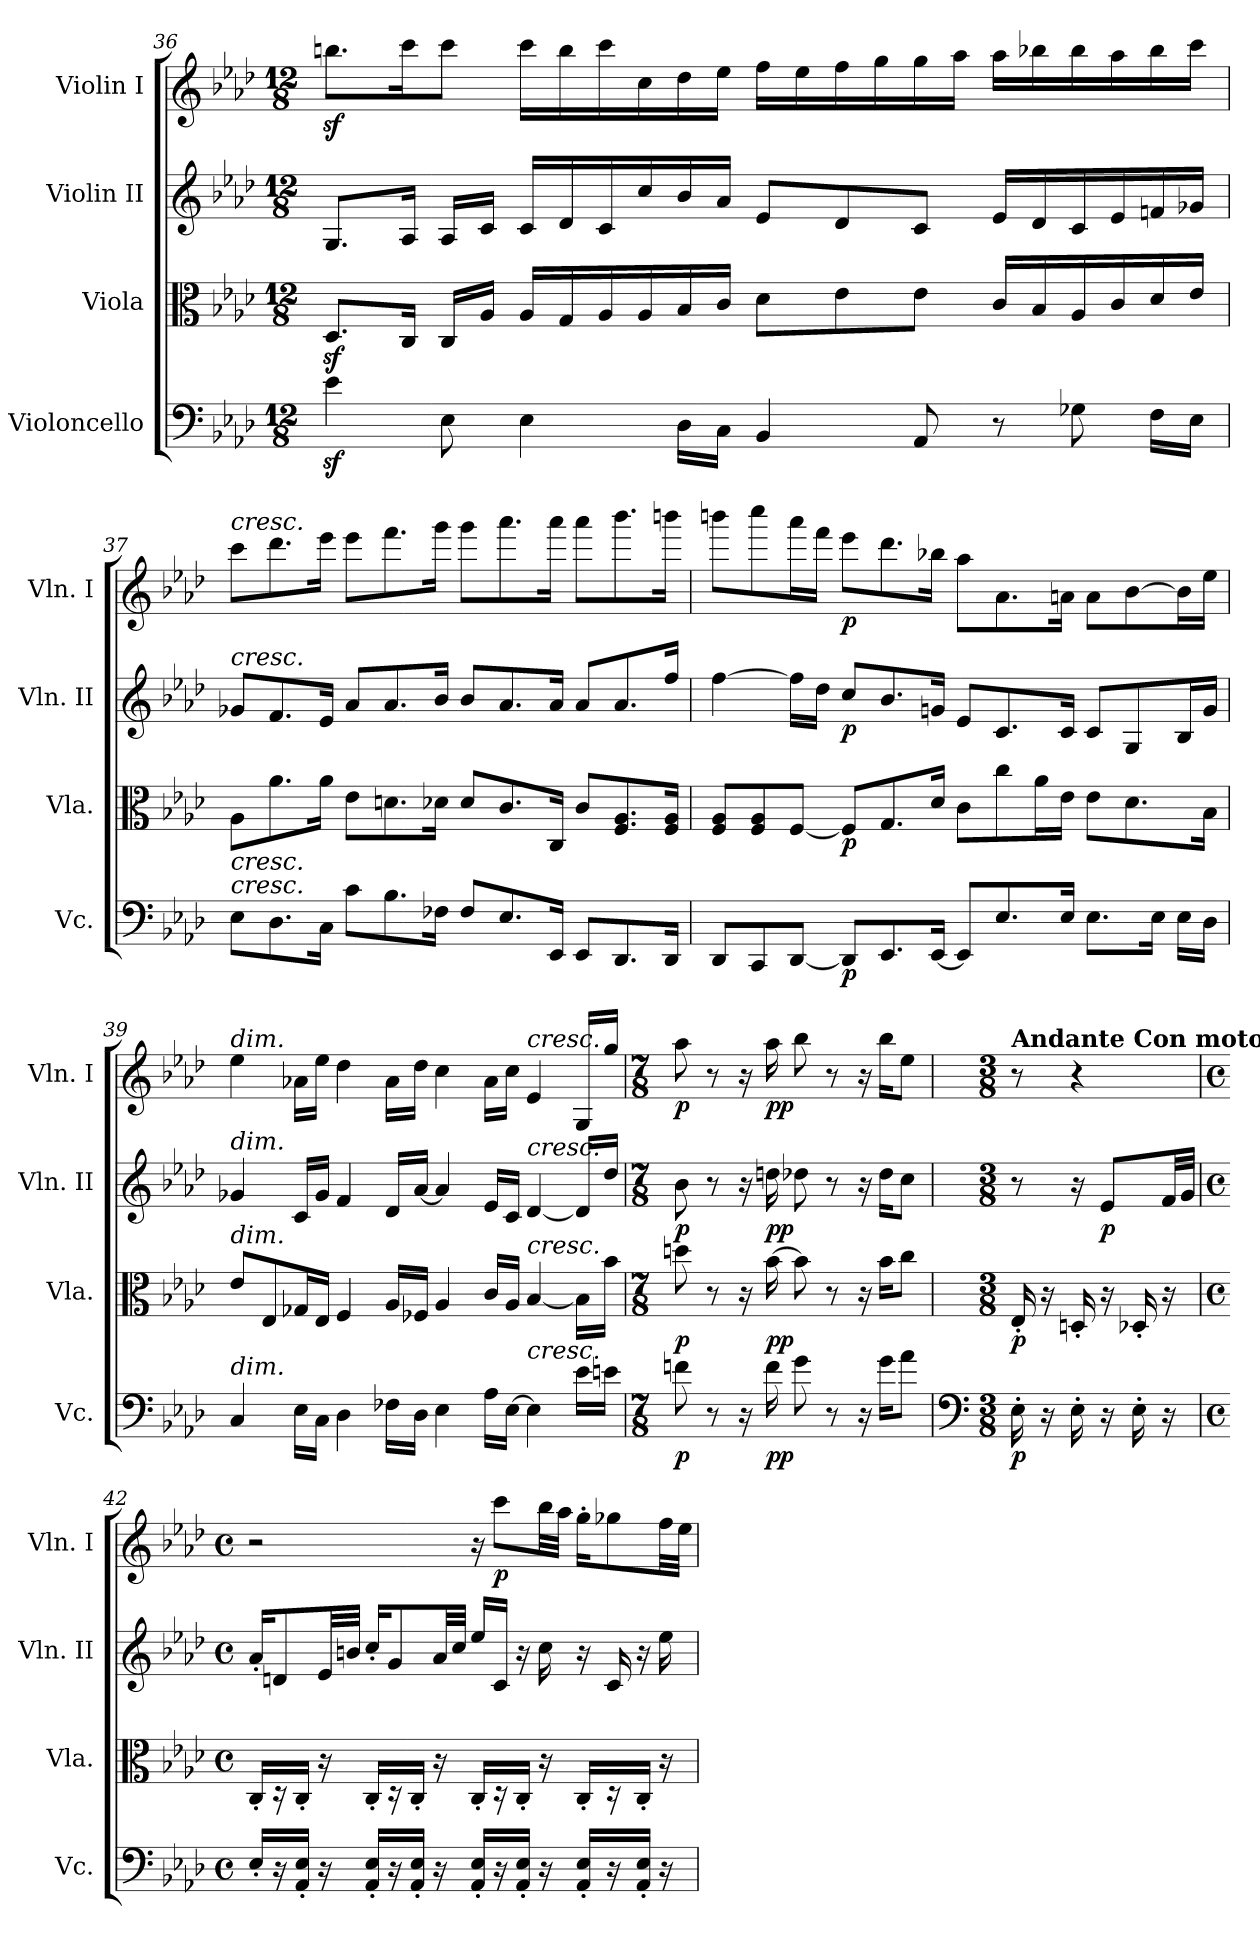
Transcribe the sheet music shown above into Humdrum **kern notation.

**kern	**dynam	**kern	**dynam	**kern	**dynam	**kern	**dynam
*part4	*part4	*part3	*part3	*part2	*part2	*part1	*part1
*staff4	*staff4	*staff3	*staff3	*staff2	*staff2	*staff1	*staff1
*I"Violoncello	*	*I"Viola	*	*I"Violin II	*	*I"Violin I	*
*I'Vc.	*	*I'Vla.	*	*I'Vln. II	*	*I'Vln. I	*
!!LO:LB:g=z
*clefF4	*	*clefC3	*	*clefG2	*	*clefG2	*
*k[b-e-a-d-]	*	*k[b-e-a-d-]	*	*k[b-e-a-d-]	*	*k[b-e-a-d-]	*
*A-:	*	*A-:	*	*A-:	*	*A-:	*
*M12/8	*	*M12/8	*	*M12/8	*	*M12/8	*
=36	=36	=36	=36	=36	=36	=36	=36
4e-z<\	.	8.D-z</L	.	8.G/L	.	8.bbnz<\L	.
.	.	16C/Jk	.	16A-/Jk	.	16ccc\K	.
8E-\	.	16C/LL	.	16A-/LL	.	8ccc\J	.
.	.	16A-/JJ	.	16c/JJ	.	.	.
4E-\	.	16A-/LL	.	16c/LL	.	16ccc\LL	.
.	.	16G/	.	16d-/	.	16bb\	.
.	.	16A-/	.	16c/	.	16ccc\	.
.	.	16A-/	.	16cc/	.	16cc\	.
16D-\LL	.	16B-/	.	16b-/	.	16dd-\	.
16C\JJ	.	16c/JJ	.	16a-/JJ	.	16ee-\JJ	.
4BB-/	.	8d-\L	.	8e-/L	.	16ff\LL	.
.	.	.	.	.	.	16ee-\	.
.	.	8e-\	.	8d-/	.	16ff\	.
.	.	.	.	.	.	16gg\	.
8AA-/	.	8e-\J	.	8c/J	.	16gg\	.
.	.	.	.	.	.	16aa-\JJ	.
8r	.	16c/LL	.	16e-/LL	.	16aa-\LL	.
.	.	16B-/	.	16d-/	.	16bb-X\	.
8G-X\	.	16A-/	.	16c/	.	16bb-\	.
.	.	16c/	.	16e-/	.	16aa-\	.
16F\LL	.	16d-/	.	16fn/	.	16bb-\	.
16E-\JJ	.	16e-/JJ	.	16g-X/JJ	.	16ccc\JJ	.
!!LO:PB:g=z
=37	=37	=37	=37	=37	=37	=37	=37
!	!	!	!	!	!	!LO:TX:a:i:t=cresc.	!
!	!	!	!	!LO:TX:a:i:t=cresc.	!	!	!
!LO:TX:a:i:t=cresc.	!	!	!	!	!	!	!
!LO:TX:a:i:t=cresc.	!	!	!	!	!	!	!
8E-\L	.	8A-\L	.	8g-X/L	.	8ccc\L	.
8.D-\	.	8.a-\	.	8.f/	.	8.ddd-\	.
16C\Jk	.	16a-\Jk	.	16e-/Jk	.	16eee-\Jk	.
8c\L	.	8e-\L	.	8a-/L	.	8eee-\L	.
8.B-\	.	8.dn\	.	8.a-/	.	8.fff\	.
16F-X\Jk	.	16d-X\Jk	.	16b-/Jk	.	16ggg\Jk	.
8F-/L	.	8d-/L	.	8b-/L	.	8ggg\L	.
8.E-/	.	8.c/	.	8.a-/	.	8.aaa-\	.
16EE-/Jk	.	16C/Jk	.	16a-/Jk	.	16aaa-\Jk	.
8EE-/L	.	8c/L	.	8a-/L	.	8aaa-\L	.
8.DD-/	.	8.F/ 8.A-/	.	8.a-/	.	8.bbb-\	.
16DD-/Jk	.	16F/ 16A-/Jk	.	16ff/Jk	.	16bbbn\Jk	.
!!LO:LB:g=z
=38	=38	=38	=38	=38	=38	=38	=38
8DD-/L	.	8F/ 8A-/L	.	[4ff\	.	8bbbn\L	.
8CC/	.	8F/ 8A-/	.	.	.	8cccc\	.
[8DD-/J	.	[8F/J	.	16ff\LL]	.	16aaa-\L	.
.	.	.	.	16dd-\JJ	.	16fff\JJ	.
!	!LO:DY:b	!	!LO:DY:b	!	!LO:DY:b	!	!LO:DY:b
8DD-/L]	p	8F/L]	p	8cc/L	p	8eee-\L	p
8.EE-/	.	8.G/	.	8.b-/	.	8.ddd-\	.
[16EE-/Jk	.	16d-/Jk	.	16gn/Jk	.	16bb-X\Jk	.
8EE-/L]	.	8c\L	.	8e-/L	.	8aa-\L	.
8.E-/	.	8cc\	.	8.c/	.	8.a-\	.
.	.	16a-\L	.	.	.	.	.
16E-/Jk	.	16e-\JJ	.	16c/Jk	.	16an\Jk	.
8.E-\L	.	8e-\L	.	8c/L	.	8a\L	.
.	.	8.d-\	.	8G/	.	[8b-\	.
16E-\Jk	.	.	.	.	.	.	.
16E-\LL	.	.	.	16B-/L	.	16b-\L]	.
16D-\JJ	.	16B-\Jk	.	16g/JJ	.	16ee-\JJ	.
=39	=39	=39	=39	=39	=39	=39	=39
!	!	!	!	!	!	!LO:TX:a:i:t=dim.	!
!	!	!	!	!LO:TX:a:i:t=dim.	!	!	!
!	!	!LO:TX:a:i:t=dim.	!	!	!	!	!
!LO:TX:a:i:t=dim.	!	!	!	!	!	!	!
4C/	.	8e-/L	.	4g-X/	.	4ee-\	.
.	.	8E-/	.	.	.	.	.
16E-\LL	.	16G-X/L	.	16c/LL	.	16a-X\LL	.
16C\JJ	.	16E-/JJ	.	16g-/JJ	.	16ee-\JJ	.
4D-\	.	4F/	.	4f/	.	4dd-\	.
16F-X\LL	.	16A-/LL	.	16d-/LL	.	16a-\LL	.
16D-\JJ	.	16F-X/JJ	.	[16a-/JJ	.	16dd-\JJ	.
4E-\	.	4A-/	.	4a-/]	.	4cc\	.
16A-\LL	.	16c/LL	.	16e-/LL	.	16a-\LL	.
[16E-\JJ	.	16A-/JJ	.	16c/JJ	.	16cc\JJ	.
!	!	!	!	!	!	!LO:TX:a:i:t=cresc.	!
!	!	!	!	!LO:TX:a:i:t=cresc.	!	!	!
!	!	!LO:TX:a:i:t=cresc.	!	!	!	!	!
!LO:TX:a:i:t=cresc.	!	!	!	!	!	!	!
4E-\]	.	[4B-/	.	[4d-/	.	4e-/	.
16e-\LL	.	16B-\LL]	.	16d-/LL]	.	16G/LL	.
16en\JJ	.	16b-\JJ	.	16dd-/JJ	.	16gg/JJ	.
!!LO:LB:g=z
=40	=40	=40	=40	=40	=40	=40	=40
*M7/8	*	*M7/8	*	*M7/8	*	*M7/8	*
!	!LO:DY:b	!	!LO:DY:b	!	!LO:DY:b	!	!LO:DY:b
8fn\	p	8ddn\	p	8b-\	p	8aa-\	p
8r	.	8r	.	8r	.	8r	.
16r	.	16r	.	16r	.	16r	.
!	!LO:DY:b	!	!LO:DY:b	!	!LO:DY:b	!	!LO:DY:b
16f\	pp	[16b-\	pp	16ddn\	pp	16aa-\	pp
8g\	.	8b-\]	.	8dd-X\	.	8bb-\	.
8r	.	8r	.	8r	.	8r	.
16r	.	16r	.	16r	.	16r	.
16g\KL	.	16b-\KL	.	16dd-\KL	.	16bb-\KL	.
8a-\J	.	8cc\J	.	8cc\J	.	8ee-\J	.
=41	=41	=41	=41	=41	=41	=41	=41
*clefF4	*	*	*	*	*	*	*
*M3/8	*	*M3/8	*	*M3/8	*	*M3/8	*
*	*	*	*	*	*	*MM80	*
!	!	!	!	!	!	!LO:TX:a:B:t=Andante Con moto	!
!	!LO:DY:b	!	!LO:DY:b	!	!	!	!
16E-'\	p	16E-'/	p	8r	.	8r	.
16r	.	16r	.	.	.	.	.
16E-'\	.	16Dn'/	.	16r	.	4r	.
!	!	!	!	!	!LO:DY:b	!	!
16r	.	16r	.	8e-/L	p	.	.
16E-'\	.	16D-X'/	.	.	.	.	.
16r	.	16r	.	32f/LL	.	.	.
.	.	.	.	32g/JJJ	.	.	.
=42	=42	=42	=42	=42	=42	=42	=42
*M4/4	*	*M4/4	*	*M4/4	*	*M4/4	*
*met(c)	*	*met(c)	*	*met(c)	*	*met(c)	*
16E-'/LL	.	16C'/LL	.	16a-'/KL	.	2r	.
16r	.	16r	.	8dn/	.	.	.
16AA-/' 16E-/'JJ	.	16C'/JJ	.	.	.	.	.
16r	.	16r	.	32e-/LL	.	.	.
.	.	.	.	32bn/JJJ	.	.	.
16AA-/' 16E-/'LL	.	16C'/LL	.	16cc'/KL	.	.	.
16r	.	16r	.	8g/	.	.	.
16AA-/' 16E-/'JJ	.	16C'/JJ	.	.	.	.	.
16r	.	16r	.	32a-/LL	.	.	.
.	.	.	.	32cc/JJJ	.	.	.
16AA-/' 16E-/'LL	.	16C'/LL	.	16ee-/LL	.	16r	.
!	!	!	!	!	!	!	!LO:DY:b
16r	.	16r	.	16c/JJ	.	8ccc\L	p
16AA-/' 16E-/'JJ	.	16C'/JJ	.	16r	.	.	.
16r	.	16r	.	16cc\	.	32bb-\LL	.
.	.	.	.	.	.	32aa-\JJJ	.
16AA-/' 16E-/'LL	.	16C'/LL	.	16r	.	16gg'\KL	.
16r	.	16r	.	16c/	.	8gg-X\	.
16AA-/' 16E-/'JJ	.	16C'/JJ	.	16r	.	.	.
16r	.	16r	.	16ee-\	.	32ff\LL	.
.	.	.	.	.	.	32ee-\JJJ	.
=	=	=	=	=	=	=	=
*-	*-	*-	*-	*-	*-	*-	*-
